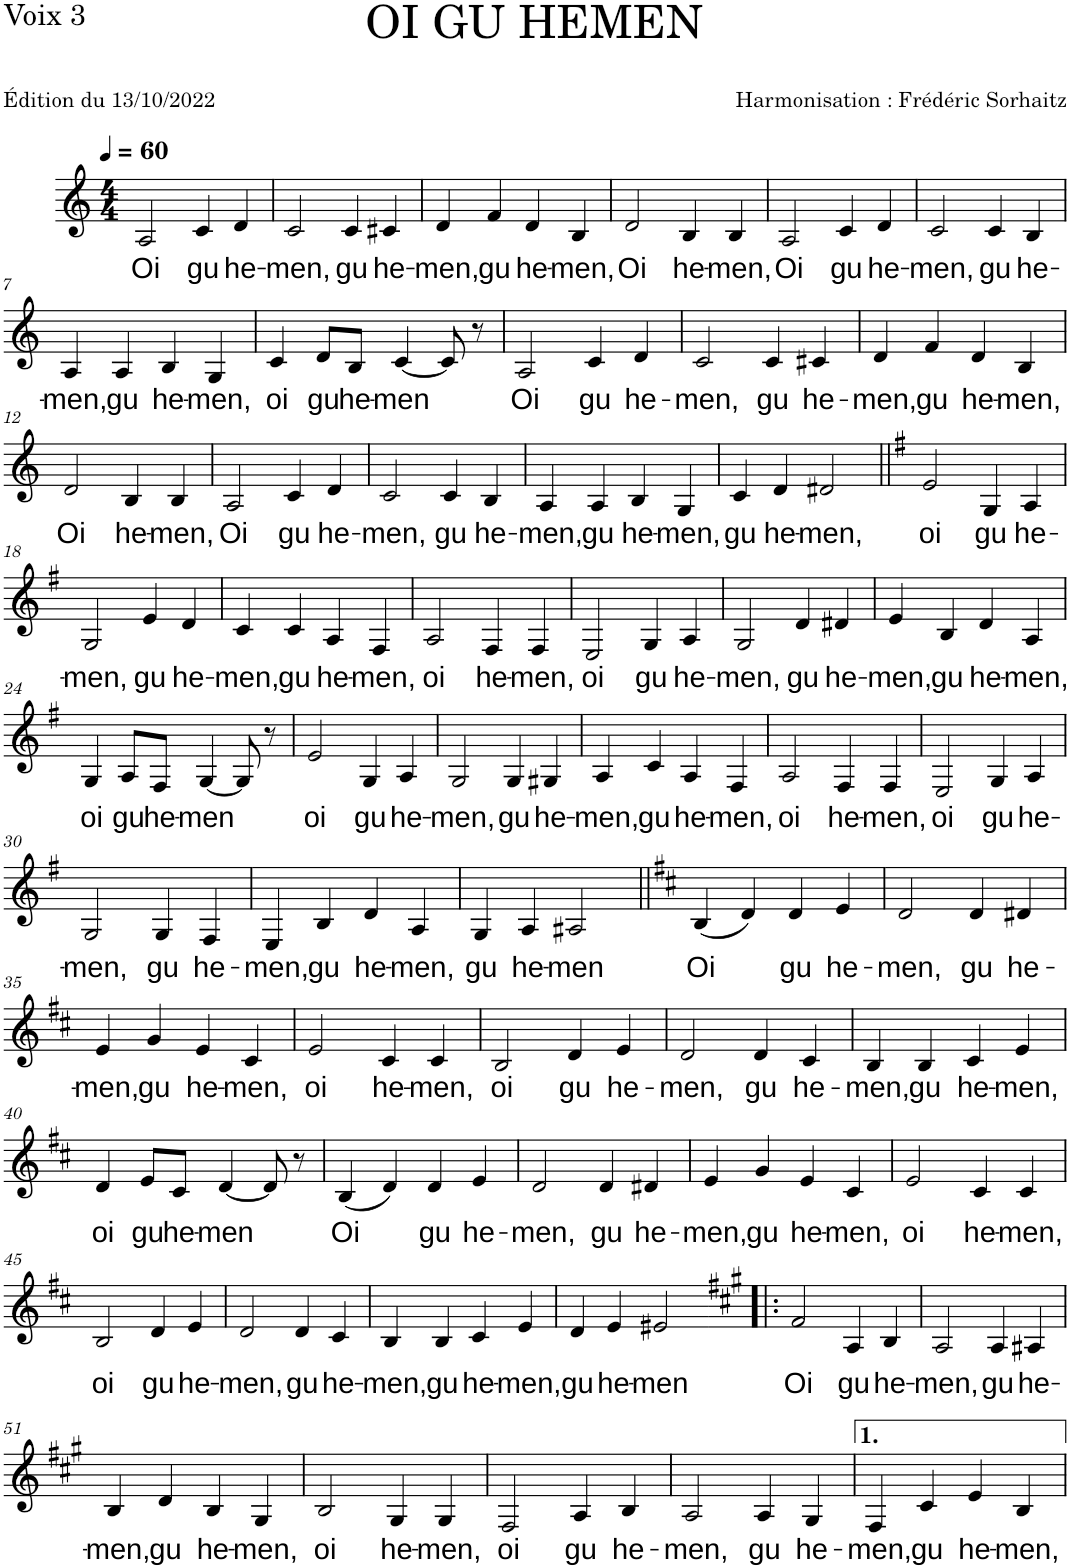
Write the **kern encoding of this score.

**kern	**text
*part1	*part1
*staff1	*staff1
*I"Voix 3	*
*I'V3	*
*clefG2	*
*k[]	*
*M4/4	*
*MM60	*
=1	=1
!	!LO:LY:b
2A/	Oi
!	!LO:LY:b
4c/	gu
!	!LO:LY:b
4d/	he-
=2	=2
!	!LO:LY:b
2c/	-men,
!	!LO:LY:b
4c/	gu
!	!LO:LY:b
4c#X/	he-
=3	=3
!	!LO:LY:b
4d/	-men,
!	!LO:LY:b
4f/	gu
!	!LO:LY:b
4d/	he-
!	!LO:LY:b
4B/	-men,
=4	=4
!	!LO:LY:b
2d/	Oi
!	!LO:LY:b
4B/	he-
!	!LO:LY:b
4B/	-men,
=5	=5
!	!LO:LY:b
2A/	Oi
!	!LO:LY:b
4c/	gu
!	!LO:LY:b
4d/	he-
=6	=6
!	!LO:LY:b
2c/	-men,
!	!LO:LY:b
4c/	gu
!	!LO:LY:b
4B/	he-
!!LO:LB:g=z
=7	=7
!	!LO:LY:b
4A/	-men,
!	!LO:LY:b
4A/	gu
!	!LO:LY:b
4B/	he-
!	!LO:LY:b
4G/	-men,
=8	=8
!	!LO:LY:b
4c/	oi
!	!LO:LY:b
8d/L	gu
!	!LO:LY:b
8B/J	he-
!	!LO:LY:b
[4c/	-men
8c/]	.
8r	.
=9	=9
!	!LO:LY:b
2A/	Oi
!	!LO:LY:b
4c/	gu
!	!LO:LY:b
4d/	he-
=10	=10
!	!LO:LY:b
2c/	-men,
!	!LO:LY:b
4c/	gu
!	!LO:LY:b
4c#X/	he-
=11	=11
!	!LO:LY:b
4d/	-men,
!	!LO:LY:b
4f/	gu
!	!LO:LY:b
4d/	he-
!	!LO:LY:b
4B/	-men,
!!LO:LB:g=z
=12	=12
!	!LO:LY:b
2d/	Oi
!	!LO:LY:b
4B/	he-
!	!LO:LY:b
4B/	-men,
=13	=13
!	!LO:LY:b
2A/	Oi
!	!LO:LY:b
4c/	gu
!	!LO:LY:b
4d/	he-
=14	=14
!	!LO:LY:b
2c/	-men,
!	!LO:LY:b
4c/	gu
!	!LO:LY:b
4B/	he-
=15	=15
!	!LO:LY:b
4A/	-men,
!	!LO:LY:b
4A/	gu
!	!LO:LY:b
4B/	he-
!	!LO:LY:b
4G/	-men,
=16	=16
!	!LO:LY:b
4c/	gu
!	!LO:LY:b
4d/	he-
!	!LO:LY:b
2d#X/	-men,
=17||	=17||
*k[f#]	*
!	!LO:LY:b
2e/	oi
!	!LO:LY:b
4G/	gu
!	!LO:LY:b
4A/	he-
!!LO:LB:g=z
=18	=18
!	!LO:LY:b
2G/	-men,
!	!LO:LY:b
4e/	gu
!	!LO:LY:b
4d/	he-
=19	=19
!	!LO:LY:b
4c/	-men,
!	!LO:LY:b
4c/	gu
!	!LO:LY:b
4A/	he-
!	!LO:LY:b
4F#/	-men,
=20	=20
!	!LO:LY:b
2A/	oi
!	!LO:LY:b
4F#/	he-
!	!LO:LY:b
4F#/	-men,
=21	=21
!	!LO:LY:b
2E/	oi
!	!LO:LY:b
4G/	gu
!	!LO:LY:b
4A/	he-
=22	=22
!	!LO:LY:b
2G/	-men,
!	!LO:LY:b
4d/	gu
!	!LO:LY:b
4d#X/	he-
=23	=23
!	!LO:LY:b
4e/	-men,
!	!LO:LY:b
4B/	gu
!	!LO:LY:b
4d/	he-
!	!LO:LY:b
4A/	-men,
!!LO:LB:g=z
=24	=24
!	!LO:LY:b
4G/	oi
!	!LO:LY:b
8A/L	gu
!	!LO:LY:b
8F#/J	he-
!	!LO:LY:b
[4G/	-men
8G/]	.
8r	.
=25	=25
!	!LO:LY:b
2e/	oi
!	!LO:LY:b
4G/	gu
!	!LO:LY:b
4A/	he-
=26	=26
!	!LO:LY:b
2G/	-men,
!	!LO:LY:b
4G/	gu
!	!LO:LY:b
4G#X/	he-
=27	=27
!	!LO:LY:b
4A/	-men,
!	!LO:LY:b
4c/	gu
!	!LO:LY:b
4A/	he-
!	!LO:LY:b
4F#/	-men,
=28	=28
!	!LO:LY:b
2A/	oi
!	!LO:LY:b
4F#/	he-
!	!LO:LY:b
4F#/	-men,
=29	=29
!	!LO:LY:b
2E/	oi
!	!LO:LY:b
4G/	gu
!	!LO:LY:b
4A/	he-
!!LO:LB:g=z
=30	=30
!	!LO:LY:b
2G/	-men,
!	!LO:LY:b
4G/	gu
!	!LO:LY:b
4F#/	he-
=31	=31
!	!LO:LY:b
4E/	-men,
!	!LO:LY:b
4B/	gu
!	!LO:LY:b
4d/	he-
!	!LO:LY:b
4A/	-men,
=32	=32
!	!LO:LY:b
4G/	gu
!	!LO:LY:b
4A/	he-
!	!LO:LY:b
2A#X/	-men
=33||	=33||
*k[f#c#]	*
!	!LO:LY:b
(4B/	Oi
4d/)	.
!	!LO:LY:b
4d/	gu
!	!LO:LY:b
4e/	he-
=34	=34
!	!LO:LY:b
2d/	-men,
!	!LO:LY:b
4d/	gu
!	!LO:LY:b
4d#X/	he-
!!LO:LB:g=z
=35	=35
!	!LO:LY:b
4e/	-men,
!	!LO:LY:b
4g/	gu
!	!LO:LY:b
4e/	he-
!	!LO:LY:b
4c#/	-men,
=36	=36
!	!LO:LY:b
2e/	oi
!	!LO:LY:b
4c#/	he-
!	!LO:LY:b
4c#/	-men,
=37	=37
!	!LO:LY:b
2B/	oi
!	!LO:LY:b
4d/	gu
!	!LO:LY:b
4e/	he-
=38	=38
!	!LO:LY:b
2d/	-men,
!	!LO:LY:b
4d/	gu
!	!LO:LY:b
4c#/	he-
=39	=39
!	!LO:LY:b
4B/	-men,
!	!LO:LY:b
4B/	gu
!	!LO:LY:b
4c#/	he-
!	!LO:LY:b
4e/	-men,
!!LO:LB:g=z
=40	=40
!	!LO:LY:b
4d/	oi
!	!LO:LY:b
8e/L	gu
!	!LO:LY:b
8c#/J	he-
!	!LO:LY:b
[4d/	-men
8d/]	.
8r	.
=41	=41
!	!LO:LY:b
(4B/	Oi
4d/)	.
!	!LO:LY:b
4d/	gu
!	!LO:LY:b
4e/	he-
=42	=42
!	!LO:LY:b
2d/	-men,
!	!LO:LY:b
4d/	gu
!	!LO:LY:b
4d#X/	he-
=43	=43
!	!LO:LY:b
4e/	-men,
!	!LO:LY:b
4g/	gu
!	!LO:LY:b
4e/	he-
!	!LO:LY:b
4c#/	-men,
=44	=44
!	!LO:LY:b
2e/	oi
!	!LO:LY:b
4c#/	he-
!	!LO:LY:b
4c#/	-men,
!!LO:LB:g=z
=45	=45
!	!LO:LY:b
2B/	oi
!	!LO:LY:b
4d/	gu
!	!LO:LY:b
4e/	he-
=46	=46
!	!LO:LY:b
2d/	-men,
!	!LO:LY:b
4d/	gu
!	!LO:LY:b
4c#/	he-
=47	=47
!	!LO:LY:b
4B/	-men,
!	!LO:LY:b
4B/	gu
!	!LO:LY:b
4c#/	he-
!	!LO:LY:b
4e/	-men,
=48	=48
!	!LO:LY:b
4d/	gu
!	!LO:LY:b
4e/	he-
!	!LO:LY:b
2e#X/	-men
=49!|:	=49!|:
*k[f#c#g#]	*
!	!LO:LY:b
2f#/	Oi
!	!LO:LY:b
4A/	gu
!	!LO:LY:b
4B/	he-
=50	=50
!	!LO:LY:b
2A/	-men,
!	!LO:LY:b
4A/	gu
!	!LO:LY:b
4A#X/	he-
!!LO:LB:g=z
=51	=51
!	!LO:LY:b
4B/	-men,
!	!LO:LY:b
4d/	gu
!	!LO:LY:b
4B/	he-
!	!LO:LY:b
4G#/	-men,
=52	=52
!	!LO:LY:b
2B/	oi
!	!LO:LY:b
4G#/	he-
!	!LO:LY:b
4G#/	-men,
=53	=53
!	!LO:LY:b
2F#/	oi
!	!LO:LY:b
4A/	gu
!	!LO:LY:b
4B/	he-
=54	=54
!	!LO:LY:b
2A/	-men,
!	!LO:LY:b
4A/	gu
!	!LO:LY:b
4G#/	he-
=55	=55
!	!LO:LY:b
4F#/	-men,
!	!LO:LY:b
4c#/	gu
!	!LO:LY:b
4e/	he-
!	!LO:LY:b
4B/	-men,
=	=
*-	*-
